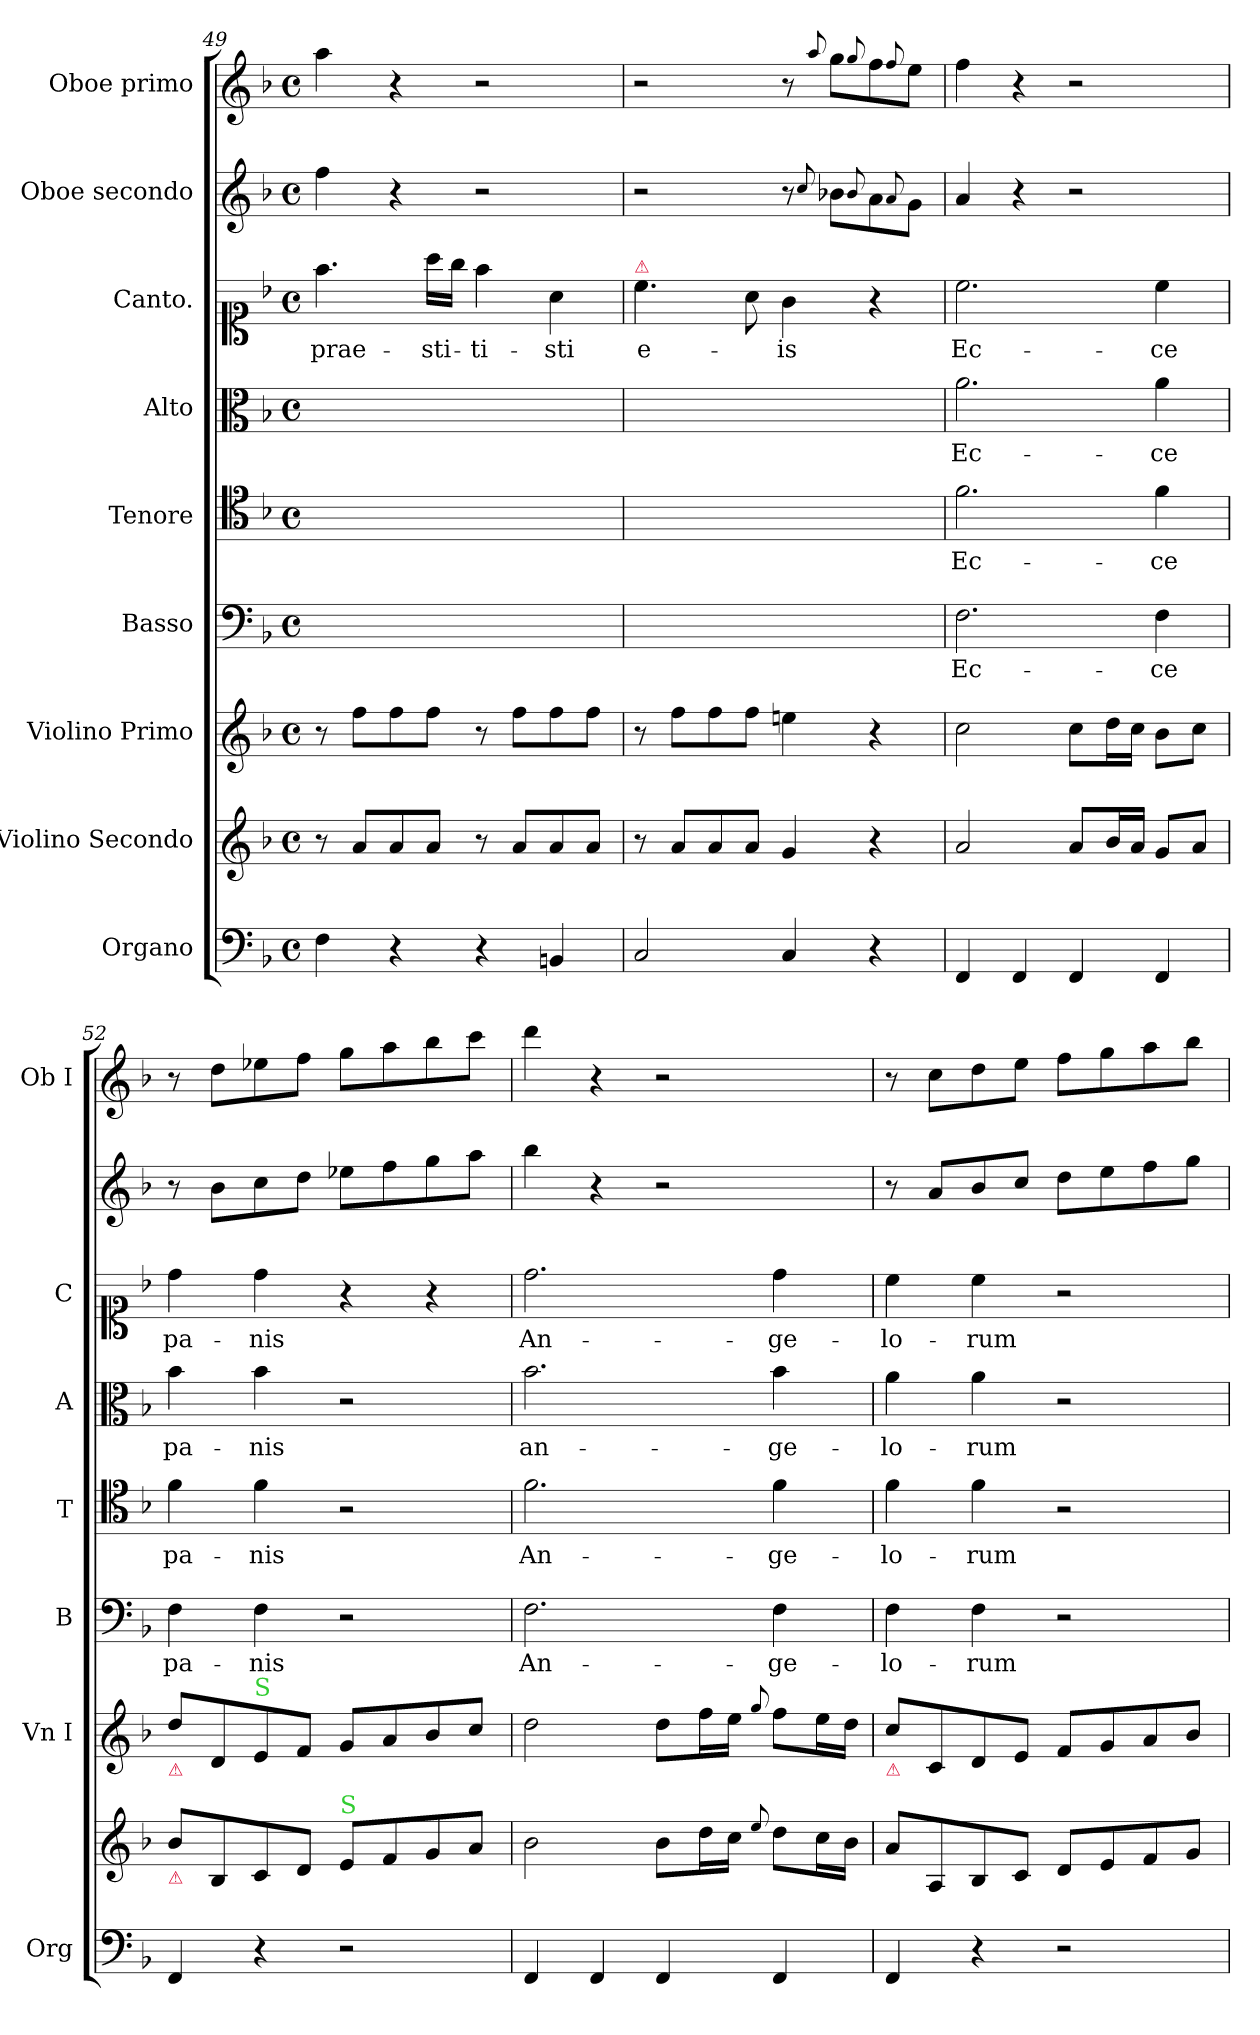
**kern	**kern	**kern	**kern	**text	**kern	**text	**kern	**text	**kern	**text	**kern	**kern
*part9	*part8	*part7	*part6	*part6	*part5	*part5	*part4	*part4	*part3	*part3	*part2	*part1
*staff9	*staff8	*staff7	*staff6	*staff6	*staff5	*staff5	*staff4	*staff4	*staff3	*staff3	*staff2	*staff1
*I"Organo	*I"Violino Secondo	*I"Violino Primo	*I"Basso	*	*I"Tenore	*	*I"Alto	*	*I"Canto.	*	*I"Oboe secondo	*I"Oboe primo
*I'Org	*	*I'Vn I	*I'B	*	*I'T	*	*I'A	*	*I'C	*	*	*I'Ob I
*clefF4	*clefG2	*clefG2	*clefF4	*	*clefC4	*	*clefC3	*	*clefC1	*	*clefG2	*clefG2
*k[b-]	*k[b-]	*k[b-]	*k[b-]	*	*k[b-]	*	*k[b-]	*	*k[b-]	*	*k[b-]	*k[b-]
*d:	*d:	*d:	*d:	*	*d:	*	*d:	*	*d:	*	*d:	*d:
*M4/4	*M4/4	*M4/4	*M4/4	*	*M4/4	*	*M4/4	*	*M4/4	*	*M4/4	*M4/4
*met(c)	*met(c)	*met(c)	*met(c)	*	*met(c)	*	*met(c)	*	*met(c)	*	*met(c)	*met(c)
=49	=49	=49	=49	=49	=49	=49	=49	=49	=49	=49	=49	=49
4F\	8r	8r	1ryy	.	1ryy	.	1ryy	.	4.ff\	prae-	4ff\	4aa\
.	8a/L	8ff\L	.	.	.	.	.	.	.	.	.	.
4r	8a/	8ff\	.	.	.	.	.	.	.	.	4r	4r
.	8a/J	8ff\J	.	.	.	.	.	.	16aa\LL	-sti-	.	.
.	.	.	.	.	.	.	.	.	16gg\JJ	.	.	.
4r	8r	8r	.	.	.	.	.	.	4ff\	-ti-	2r	2r
.	8a/L	8ff\L	.	.	.	.	.	.	.	.	.	.
4BBn/	8a/	8ff\	.	.	.	.	.	.	4a\	-sti	.	.
.	8a/J	8ff\J	.	.	.	.	.	.	.	.	.	.
=50	=50	=50	=50	=50	=50	=50	=50	=50	=50	=50	=50	=50
!	!	!	!	!	!	!	!	!	!LO:TX:a:color=crimson:t=⚠	!	!	!
2C/	8r	8r	1ryy	.	1ryy	.	1ryy	.	4.cc\	e-	2r	2r
.	8a/L	8ff\L	.	.	.	.	.	.	.	.	.	.
.	8a/	8ff\	.	.	.	.	.	.	.	.	.	.
.	8a/J	8ff\J	.	.	.	.	.	.	8a\	.	.	.
4C/	4g/	4een\	.	.	.	.	.	.	4g\	-is	8r	8r
.	.	.	.	.	.	.	.	.	.	.	8qqcc/	8qqaa/
.	.	.	.	.	.	.	.	.	.	.	8b-X\L	8gg\L
.	.	.	.	.	.	.	.	.	.	.	8qqb-/	8qqgg/
4r	4r	4r	.	.	.	.	.	.	4r	.	8a\	8ff\
.	.	.	.	.	.	.	.	.	.	.	8qqa/	8qqff/
.	.	.	.	.	.	.	.	.	.	.	8g\J	8ee\J
=51	=51	=51	=51	=51	=51	=51	=51	=51	=51	=51	=51	=51
4FF/	2a/	2cc\	2.F\	Ec-	2.f\	Ec-	2.a\	Ec-	2.cc\	Ec-	4a/	4ff\
4FF/	.	.	.	.	.	.	.	.	.	.	4r	4r
4FF/	8a/L	8cc\L	.	.	.	.	.	.	.	.	2r	2r
.	16b-/L	16dd\L	.	.	.	.	.	.	.	.	.	.
.	16a/JJ	16cc\JJ	.	.	.	.	.	.	.	.	.	.
4FF/	8g/L	8b-\L	4F\	-ce	4f\	-ce	4a\	-ce	4cc\	-ce	.	.
.	8a/J	8cc\J	.	.	.	.	.	.	.	.	.	.
=52	=52	=52	=52	=52	=52	=52	=52	=52	=52	=52	=52	=52
!	!	!LO:TX:b:color=crimson:t=⚠	!	!	!	!	!	!	!	!	!	!
!	!LO:TX:b:color=crimson:t=⚠	!	!	!	!	!	!	!	!	!	!	!
4FF/	8b-\L	8dd\L	4F\	pa-	4f\	pa-	4b-\	pa-	4dd\	pa-	8r	8r
.	8B-/	8d/	.	.	.	.	.	.	.	.	8b-\L	8dd\L
!	!	!LO:TX:a:color=limegreen:t=S	!	!	!	!	!	!	!	!	!	!
4r	8c/	8e/	4F\	-nis	4f\	-nis	4b-\	-nis	4dd\	-nis	8cc\	8ee-X\
.	8d/J	8f/J	.	.	.	.	.	.	.	.	8dd\J	8ff\J
!	!LO:TX:a:color=limegreen:t=S	!	!	!	!	!	!	!	!	!	!	!
2r	8e/L	8g/L	2r	.	2r	.	2r	.	4r	.	8ee-X\L	8gg\L
.	8f/	8a/	.	.	.	.	.	.	.	.	8ff\	8aa\
.	8g/	8b-/	.	.	.	.	.	.	4r	.	8gg\	8bb-\
.	8a/J	8cc/J	.	.	.	.	.	.	.	.	8aa\J	8ccc\J
=53	=53	=53	=53	=53	=53	=53	=53	=53	=53	=53	=53	=53
4FF/	2b-\	2dd\	2.F\	An-	2.f\	An-	2.b-\	an-	2.dd\	An-	4bb-\	4ddd\
4FF/	.	.	.	.	.	.	.	.	.	.	4r	4r
4FF/	8b-\L	8dd\L	.	.	.	.	.	.	.	.	2r	2r
.	16dd\L	16ff\L	.	.	.	.	.	.	.	.	.	.
.	16cc\JJ	16ee\JJ	.	.	.	.	.	.	.	.	.	.
.	8qqee/	8qqgg/	.	.	.	.	.	.	.	.	.	.
4FF/	8dd\L	8ff\L	4F\	-ge-	4f\	-ge-	4b-\	-ge-	4dd\	-ge-	.	.
.	16cc\L	16ee\L	.	.	.	.	.	.	.	.	.	.
.	16b-\JJ	16dd\JJ	.	.	.	.	.	.	.	.	.	.
=54	=54	=54	=54	=54	=54	=54	=54	=54	=54	=54	=54	=54
!	!	!LO:TX:b:color=crimson:t=⚠	!	!	!	!	!	!	!	!	!	!
4FF/	8a/L	8cc\L	4F\	-lo-	4f\	-lo-	4a\	-lo-	4cc\	-lo-	8r	8r
.	8A/	8c/	.	.	.	.	.	.	.	.	8a/L	8cc\L
4r	8B-/	8d/	4F\	-rum	4f\	-rum	4a\	-rum	4cc\	-rum	8b-/	8dd\
.	8c/J	8e/J	.	.	.	.	.	.	.	.	8cc/J	8ee\J
2r	8d/L	8f/L	2r	.	2r	.	2r	.	2r	.	8dd\L	8ff\L
.	8e/	8g/	.	.	.	.	.	.	.	.	8ee\	8gg\
.	8f/	8a/	.	.	.	.	.	.	.	.	8ff\	8aa\
.	8g/J	8b-/J	.	.	.	.	.	.	.	.	8gg\J	8bb-\J
=	=	=	=	=	=	=	=	=	=	=	=	=
*-	*-	*-	*-	*-	*-	*-	*-	*-	*-	*-	*-	*-
